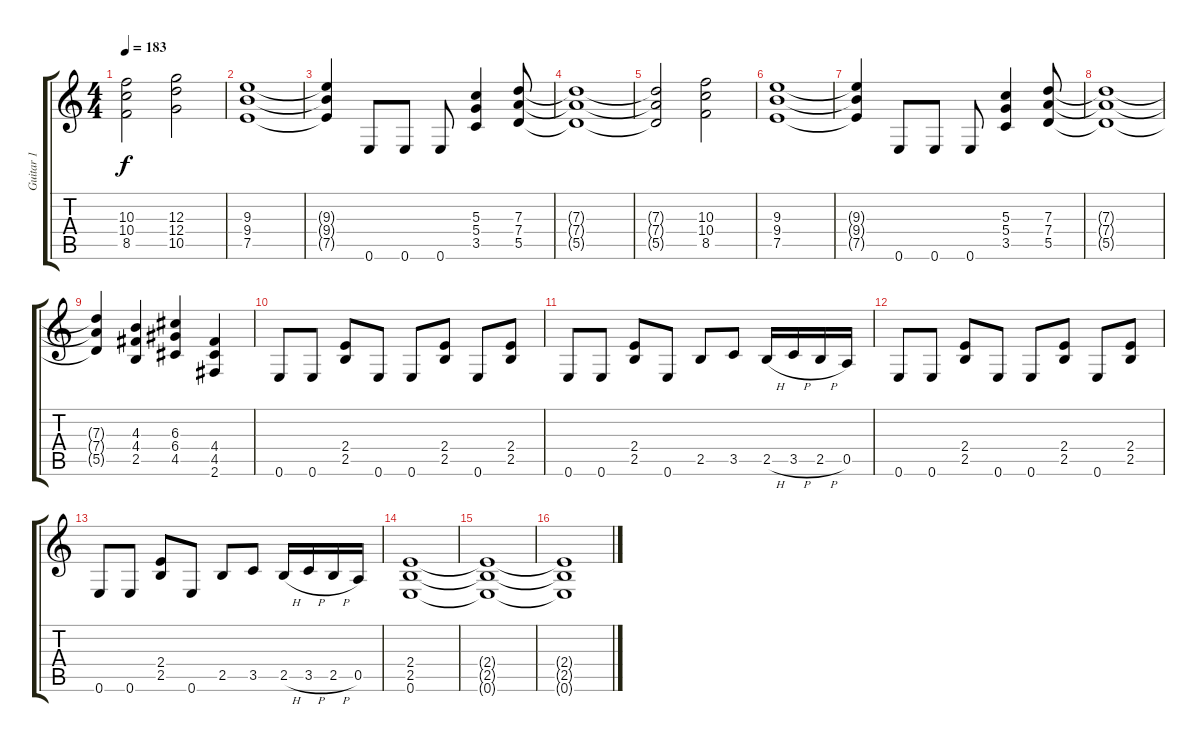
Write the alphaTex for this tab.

\track ("Guitar 1" "Guitar 1") {instrument distortionguitar}
\staff {score tabs}
\tuning (E4 B3 G3 D3 A2 E2) {hide}
\ts (4 4)
\tempo 183
\clef g2
\ks c
(10.3 10.4 8.5).2{dy f} (12.3 12.4 10.5).2 |
(9.3 9.4 7.5).1 |
(9.3{t} 9.4{t} 7.5{t}).4 0.6.8 0.6.8 0.6.8 (5.3 5.4 3.5).4 (7.3 7.4 5.5).8 |
(7.3{t} 7.4{t} 5.5{t}).1 |
(7.3{t} 7.4{t} 5.5{t}).2 (10.3 10.4 8.5).2 |
(9.3 9.4 7.5).1 |
(9.3{t} 9.4{t} 7.5{t}).4 0.6.8 0.6.8 0.6.8 (5.3 5.4 3.5).4 (7.3 7.4 5.5).8 |
(7.3{t} 7.4{t} 5.5{t}).1 |
(7.3{t} 7.4{t} 5.5{t}).4 (4.3 4.4 2.5).4 (6.3 6.4 4.5).4 (4.4 4.5 2.6).4 |
0.6.8 0.6.8 (2.4 2.5).8 0.6.8 0.6.8 (2.4 2.5).8 0.6.8 (2.4 2.5).8 |
0.6.8 0.6.8 (2.4 2.5).8 0.6.8 2.5.8 3.5.8 2.5{h}.16 3.5{h}.16 2.5{h}.16 0.5.16 |
0.6.8 0.6.8 (2.4 2.5).8 0.6.8 0.6.8 (2.4 2.5).8 0.6.8 (2.4 2.5).8 |
0.6.8 0.6.8 (2.4 2.5).8 0.6.8 2.5.8 3.5.8 2.5{h}.16 3.5{h}.16 2.5{h}.16 0.5.16 |
(2.4 2.5 0.6).1 |
(2.4{t} 2.5{t} 0.6{t}).1 |
(2.4{t} 2.5{t} 0.6{t}).1
